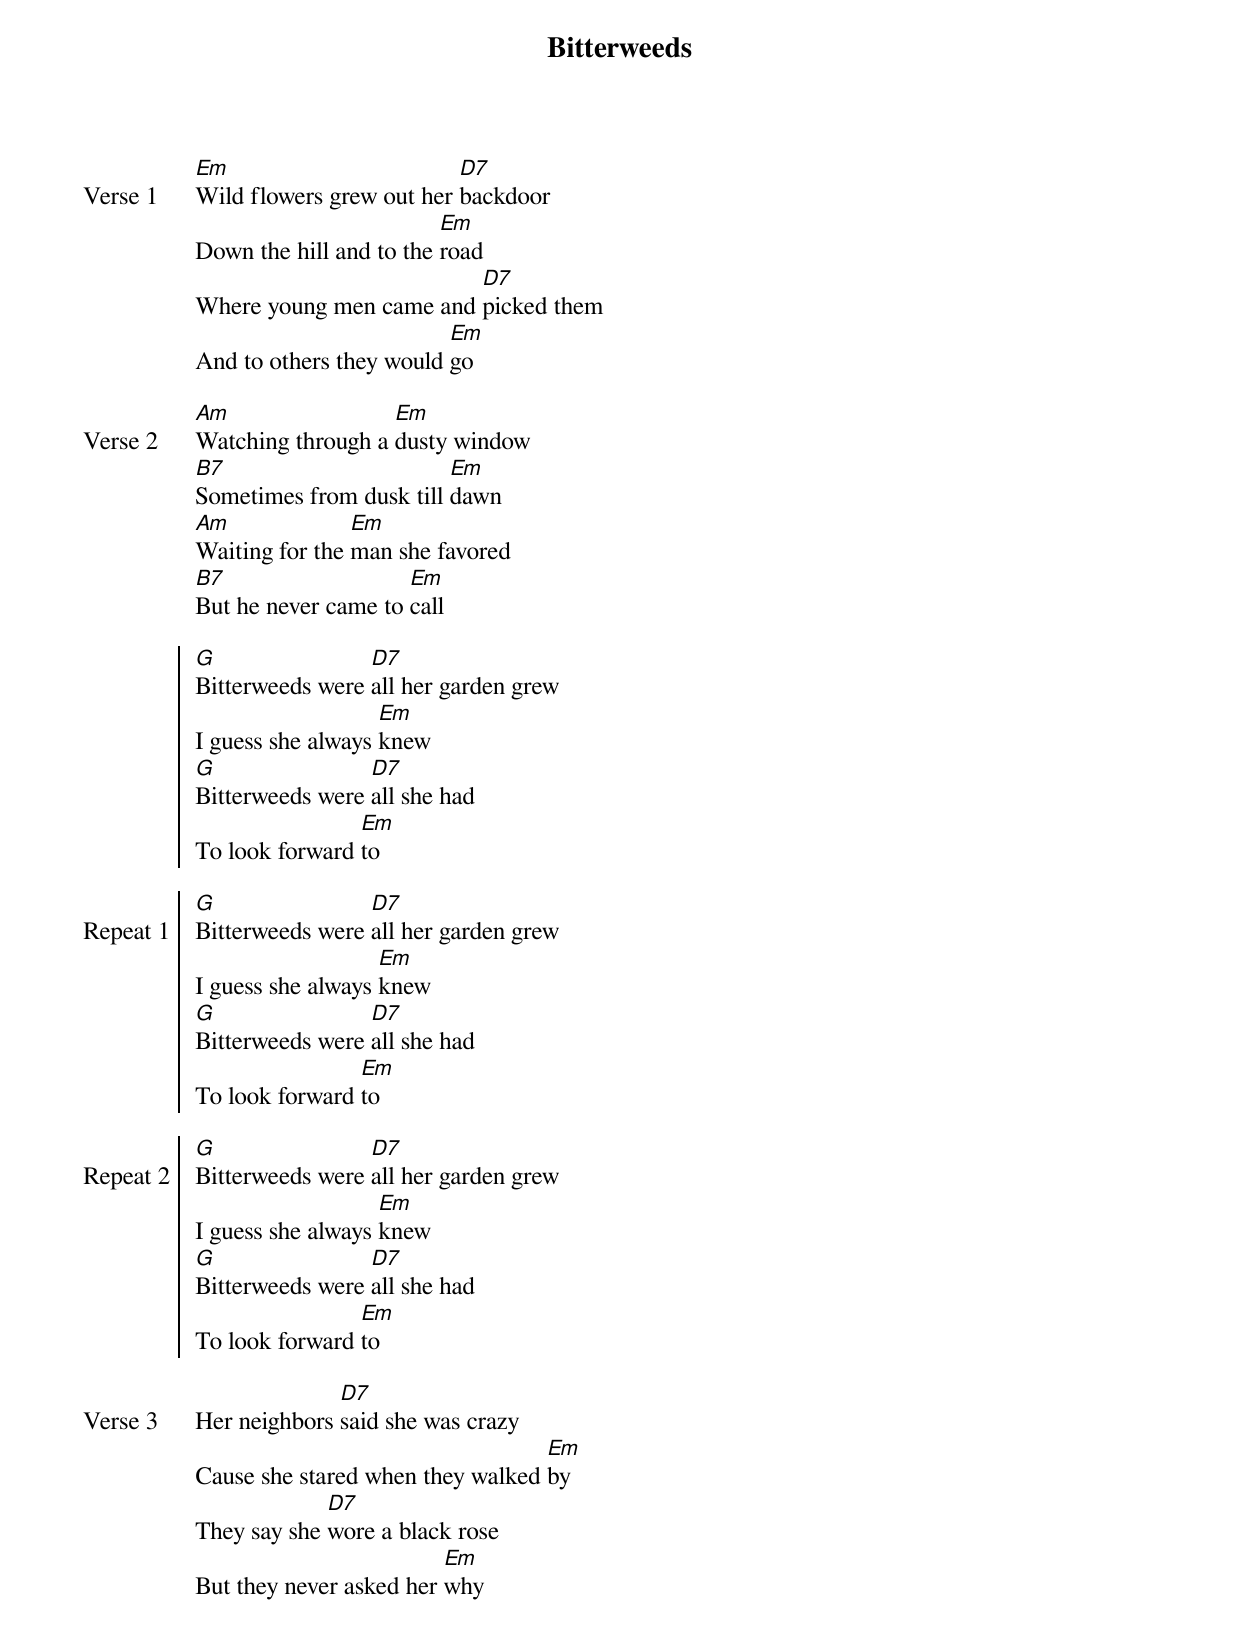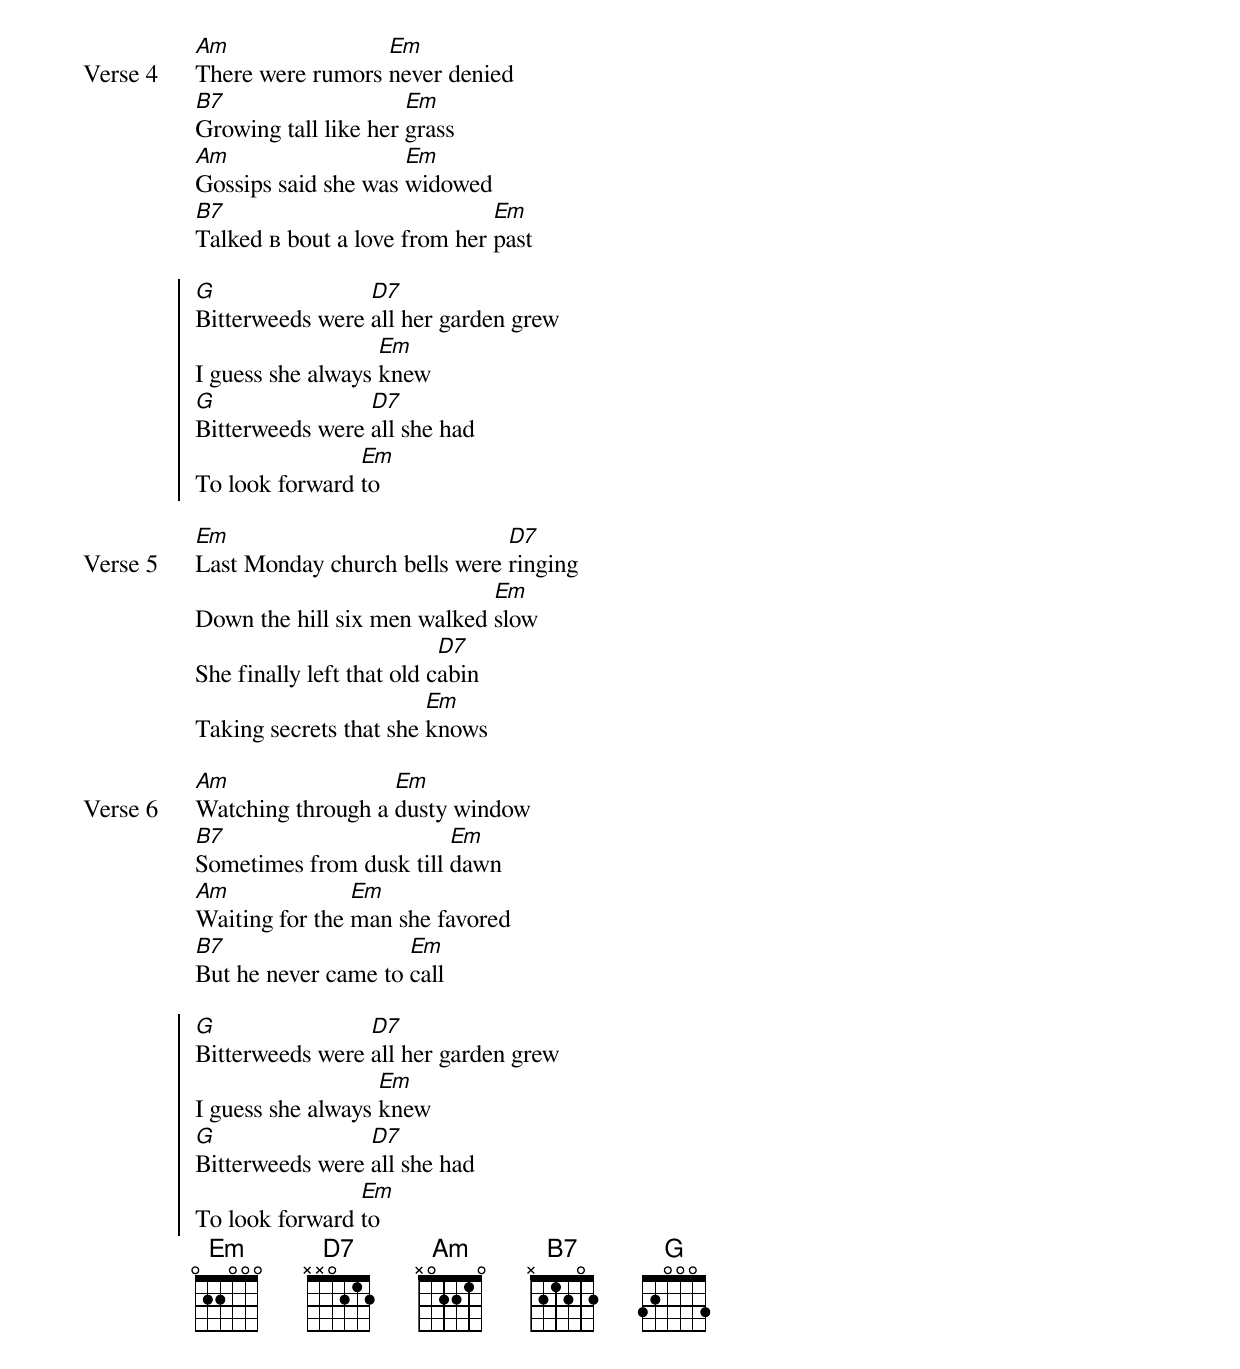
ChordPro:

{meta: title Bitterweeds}
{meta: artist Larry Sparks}
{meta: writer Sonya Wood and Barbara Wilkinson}

{start_of_verse: Verse 1}
[Em]Wild flowers grew out her [D7]backdoor
Down the hill and to the [Em]road
Where young men came and [D7]picked them
And to others they would [Em]go
{end_of_verse}

{start_of_verse: Verse 2}
[Am]Watching through a [Em]dusty window
[B7]Sometimes from dusk till [Em]dawn
[Am]Waiting for the [Em]man she favored
[B7]But he never came to [Em]call
{end_of_verse}

{start_of_chorus}
[G]Bitterweeds were [D7]all her garden grew
I guess she always [Em]knew
[G]Bitterweeds were [D7]all she had
To look forward [Em]to
{end_of_chorus}

{start_of_chorus: Repeat 1}
[G]Bitterweeds were [D7]all her garden grew
I guess she always [Em]knew
[G]Bitterweeds were [D7]all she had
To look forward [Em]to
{end_of_chorus}

{start_of_chorus: Repeat 2}
[G]Bitterweeds were [D7]all her garden grew
I guess she always [Em]knew
[G]Bitterweeds were [D7]all she had
To look forward [Em]to
{end_of_chorus}

{start_of_verse: Verse 3}
Her neighbors [D7]said she was crazy
Cause she stared when they walked [Em]by
They say she [D7]wore a black rose
But they never asked her [Em]why
{end_of_verse}

{start_of_verse: Verse 4}
[Am]There were rumors [Em]never denied
[B7]Growing tall like her [Em]grass
[Am]Gossips said she was [Em]widowed
[B7]Talked в bout a love from her [Em]past
{end_of_verse}

{start_of_chorus}
[G]Bitterweeds were [D7]all her garden grew
I guess she always [Em]knew
[G]Bitterweeds were [D7]all she had
To look forward [Em]to
{end_of_chorus}

{start_of_verse: Verse 5}
[Em]Last Monday church bells were [D7]ringing
Down the hill six men walked [Em]slow
She finally left that old c[D7]abin
Taking secrets that she [Em]knows
{end_of_verse}

{start_of_verse: Verse 6}
[Am]Watching through a [Em]dusty window
[B7]Sometimes from dusk till [Em]dawn
[Am]Waiting for the [Em]man she favored
[B7]But he never came to [Em]call
{end_of_verse}

{start_of_chorus}
[G]Bitterweeds were [D7]all her garden grew
I guess she always [Em]knew
[G]Bitterweeds were [D7]all she had
To look forward [Em]to
{end_of_chorus}
